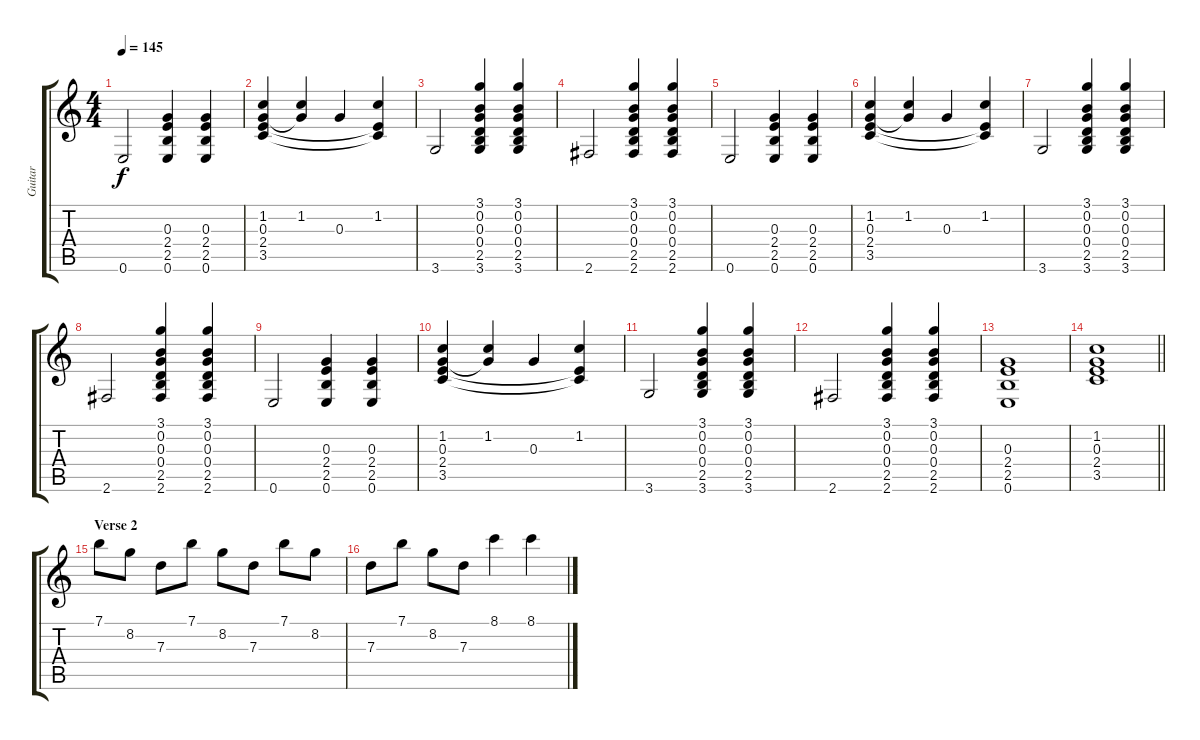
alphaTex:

\track ("Guitar" "Guitar") {instrument electricguitarjazz}
\staff {score tabs}
\tuning (E4 B3 G3 D3 A2 E2) {hide}
\ts (4 4)
\tempo 145
\clef g2
\ks c
0.6.2{dy f} (0.3 2.4 2.5 0.6).4 (0.3 2.4 2.5 0.6).4 |
(1.2 0.3 2.4 3.5).4 (1.2 0.3{t}).4 0.3.4 (1.2 2.4{t} 3.5{t}).4 |
3.6.2 (3.1 0.2 0.3 0.4 2.5 3.6).4 (3.1 0.2 0.3 0.4 2.5 3.6).4 |
2.6.2 (3.1 0.2 0.3 0.4 2.5 2.6).4 (3.1 0.2 0.3 0.4 2.5 2.6).4 |
0.6.2 (0.3 2.4 2.5 0.6).4 (0.3 2.4 2.5 0.6).4 |
(1.2 0.3 2.4 3.5).4 (1.2 0.3{t}).4 0.3.4 (1.2 2.4{t} 3.5{t}).4 |
3.6.2 (3.1 0.2 0.3 0.4 2.5 3.6).4 (3.1 0.2 0.3 0.4 2.5 3.6).4 |
2.6.2 (3.1 0.2 0.3 0.4 2.5 2.6).4 (3.1 0.2 0.3 0.4 2.5 2.6).4 |
0.6.2 (0.3 2.4 2.5 0.6).4 (0.3 2.4 2.5 0.6).4 |
(1.2 0.3 2.4 3.5).4 (1.2 0.3{t}).4 0.3.4 (1.2 2.4{t} 3.5{t}).4 |
3.6.2 (3.1 0.2 0.3 0.4 2.5 3.6).4 (3.1 0.2 0.3 0.4 2.5 3.6).4 |
2.6.2 (3.1 0.2 0.3 0.4 2.5 2.6).4 (3.1 0.2 0.3 0.4 2.5 2.6).4 |
(0.3 2.4 2.5 0.6).1 |
\barLineRight lightlight
(1.2 0.3 2.4 3.5).1 |
\section ("" "Verse 2")
7.1.8 8.2.8 7.3.8 7.1.8 8.2.8 7.3.8 7.1.8 8.2.8 |
7.3.8 7.1.8 8.2.8 7.3.8 8.1.4 8.1.4
